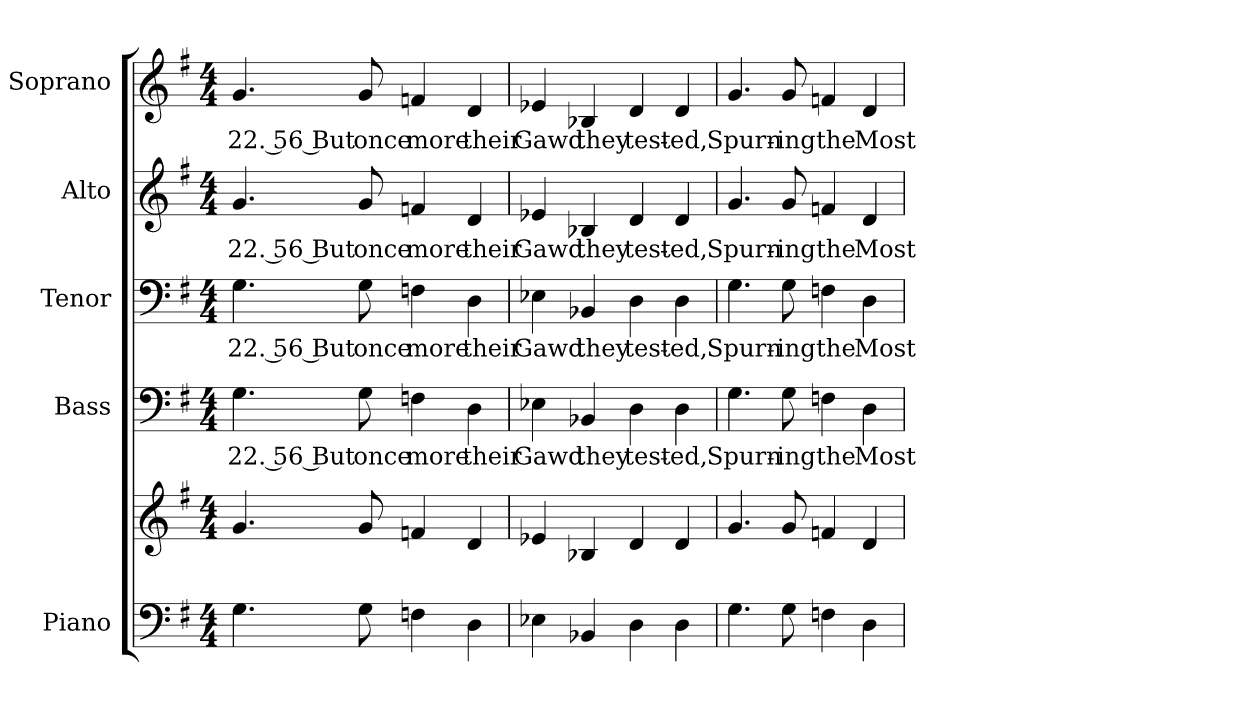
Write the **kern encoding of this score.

**kern	**kern	**kern	**text	**kern	**text	**kern	**text	**kern	**text
*part5	*part5	*part4	*part4	*part3	*part3	*part2	*part2	*part1	*part1
*staff6	*staff5	*staff4	*staff4	*staff3	*staff3	*staff2	*staff2	*staff1	*staff1
*I"Piano	*	*I"Bass	*	*I"Tenor	*	*I"Alto	*	*I"Soprano	*
*I'Pno.	*	*I'B.	*	*I'T.	*	*I'A.	*	*I'S.	*
!!LO:PB:g=z
*clefF4	*clefG2	*clefF4	*	*clefF4	*	*clefG2	*	*clefG2	*
*k[f#]	*k[f#]	*k[f#]	*	*k[f#]	*	*k[f#]	*	*k[f#]	*
*G:	*G:	*G:	*	*G:	*	*G:	*	*G:	*
*M4/4	*M4/4	*M4/4	*	*M4/4	*	*M4/4	*	*M4/4	*
*MM140	*MM140	*MM140	*	*MM140	*	*MM140	*	*MM140	*
=1	=1	=1	=1	=1	=1	=1	=1	=1	=1
!	!	!	!LO:LY:b:color=#000000	!	!	!	!	!	!
!	!	!	!	!	!LO:LY:b:color=#000000	!	!	!	!
!	!	!	!	!	!	!	!LO:LY:b:color=#000000	!	!
!	!	!	!	!	!	!	!	!	!LO:LY:b:color=#000000
4.Gi\	4.gi/	4.Gi\	22. 56 But	4.Gi\	22. 56 But	4.gi/	22. 56 But	4.gi/	22. 56 But
!	!	!	!LO:LY:b:color=#000000	!	!	!	!	!	!
!	!	!	!	!	!LO:LY:b:color=#000000	!	!	!	!
!	!	!	!	!	!	!	!LO:LY:b:color=#000000	!	!
!	!	!	!	!	!	!	!	!	!LO:LY:b:color=#000000
8Gi\	8gi/	8Gi\	once	8Gi\	once	8gi/	once	8gi/	once
!	!	!	!LO:LY:b:color=#000000	!	!	!	!	!	!
!	!	!	!	!	!LO:LY:b:color=#000000	!	!	!	!
!	!	!	!	!	!	!	!LO:LY:b:color=#000000	!	!
!	!	!	!	!	!	!	!	!	!LO:LY:b:color=#000000
4Fni\	4fni/	4Fni\	more	4Fni\	more	4fni/	more	4fni/	more
!	!	!	!LO:LY:b:color=#000000	!	!	!	!	!	!
!	!	!	!	!	!LO:LY:b:color=#000000	!	!	!	!
!	!	!	!	!	!	!	!LO:LY:b:color=#000000	!	!
!	!	!	!	!	!	!	!	!	!LO:LY:b:color=#000000
4Di\	4di/	4Di\	their	4Di\	their	4di/	their	4di/	their
=2	=2	=2	=2	=2	=2	=2	=2	=2	=2
!	!	!	!LO:LY:b:color=#000000	!	!	!	!	!	!
!	!	!	!	!	!LO:LY:b:color=#000000	!	!	!	!
!	!	!	!	!	!	!	!LO:LY:b:color=#000000	!	!
!	!	!	!	!	!	!	!	!	!LO:LY:b:color=#000000
4E-Xi\	4e-Xi/	4E-Xi\	Gawd	4E-Xi\	Gawd	4e-Xi/	Gawd	4e-Xi/	Gawd
!	!	!	!LO:LY:b:color=#000000	!	!	!	!	!	!
!	!	!	!	!	!LO:LY:b:color=#000000	!	!	!	!
!	!	!	!	!	!	!	!LO:LY:b:color=#000000	!	!
!	!	!	!	!	!	!	!	!	!LO:LY:b:color=#000000
4BB-Xi/	4B-Xi/	4BB-Xi/	they	4BB-Xi/	they	4B-Xi/	they	4B-Xi/	they
!	!	!	!LO:LY:b:color=#000000	!	!	!	!	!	!
!	!	!	!	!	!LO:LY:b:color=#000000	!	!	!	!
!	!	!	!	!	!	!	!LO:LY:b:color=#000000	!	!
!	!	!	!	!	!	!	!	!	!LO:LY:b:color=#000000
4Di\	4di/	4Di\	test-	4Di\	test-	4di/	test-	4di/	test-
!	!	!	!LO:LY:b:color=#000000	!	!	!	!	!	!
!	!	!	!	!	!LO:LY:b:color=#000000	!	!	!	!
!	!	!	!	!	!	!	!LO:LY:b:color=#000000	!	!
!	!	!	!	!	!	!	!	!	!LO:LY:b:color=#000000
4Di\	4di/	4Di\	-ed,	4Di\	-ed,	4di/	-ed,	4di/	-ed,
=3	=3	=3	=3	=3	=3	=3	=3	=3	=3
!	!	!	!LO:LY:b:color=#000000	!	!	!	!	!	!
!	!	!	!	!	!LO:LY:b:color=#000000	!	!	!	!
!	!	!	!	!	!	!	!LO:LY:b:color=#000000	!	!
!	!	!	!	!	!	!	!	!	!LO:LY:b:color=#000000
4.Gi\	4.gi/	4.Gi\	Spurn-	4.Gi\	Spurn-	4.gi/	Spurn-	4.gi/	Spurn-
!	!	!	!LO:LY:b:color=#000000	!	!	!	!	!	!
!	!	!	!	!	!LO:LY:b:color=#000000	!	!	!	!
!	!	!	!	!	!	!	!LO:LY:b:color=#000000	!	!
!	!	!	!	!	!	!	!	!	!LO:LY:b:color=#000000
8Gi\	8gi/	8Gi\	-ing	8Gi\	-ing	8gi/	-ing	8gi/	-ing
!	!	!	!LO:LY:b:color=#000000	!	!	!	!	!	!
!	!	!	!	!	!LO:LY:b:color=#000000	!	!	!	!
!	!	!	!	!	!	!	!LO:LY:b:color=#000000	!	!
!	!	!	!	!	!	!	!	!	!LO:LY:b:color=#000000
4Fni\	4fni/	4Fni\	the	4Fni\	the	4fni/	the	4fni/	the
!	!	!	!LO:LY:b:color=#000000	!	!	!	!	!	!
!	!	!	!	!	!LO:LY:b:color=#000000	!	!	!	!
!	!	!	!	!	!	!	!LO:LY:b:color=#000000	!	!
!	!	!	!	!	!	!	!	!	!LO:LY:b:color=#000000
4Di\	4di/	4Di\	Most	4Di\	Most	4di/	Most	4di/	Most
=	=	=	=	=	=	=	=	=	=
*-	*-	*-	*-	*-	*-	*-	*-	*-	*-
